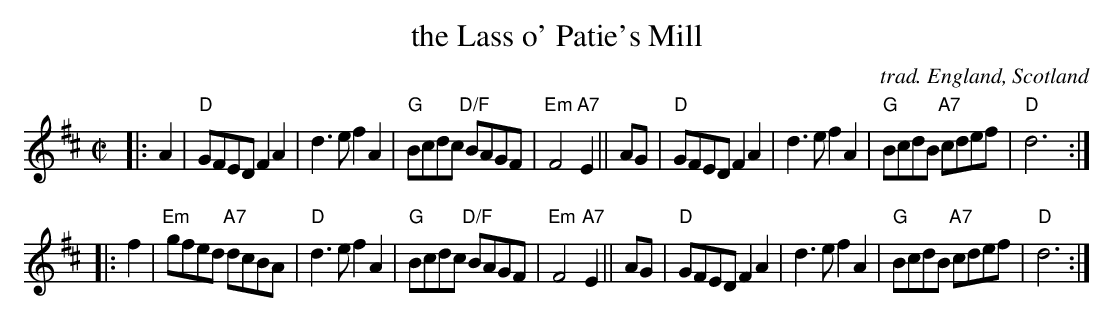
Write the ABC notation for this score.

X:1
T: the Lass o' Patie's Mill
O: trad. England, Scotland
M: C|
L: 1/8
K: D
|: A2 | "D"GFED F2A2 | d3e f2A2 | "G"Bcdc "D/F"BAGF | "Em"F4 "A7"E2 \
|| AG | "D"GFED F2A2 | d3e f2A2 | "G"BcdB "A7"cdef | "D"d6 :|
|: f2 | "Em"gfed "A7"dcBA | "D"d3e f2A2 | "G"Bcdc "D/F"BAGF | "Em"F4 "A7"E2 \
|| AG | "D"GFED F2A2 | d3e f2A2 | "G"BcdB "A7"cdef | "D"d6 :|
